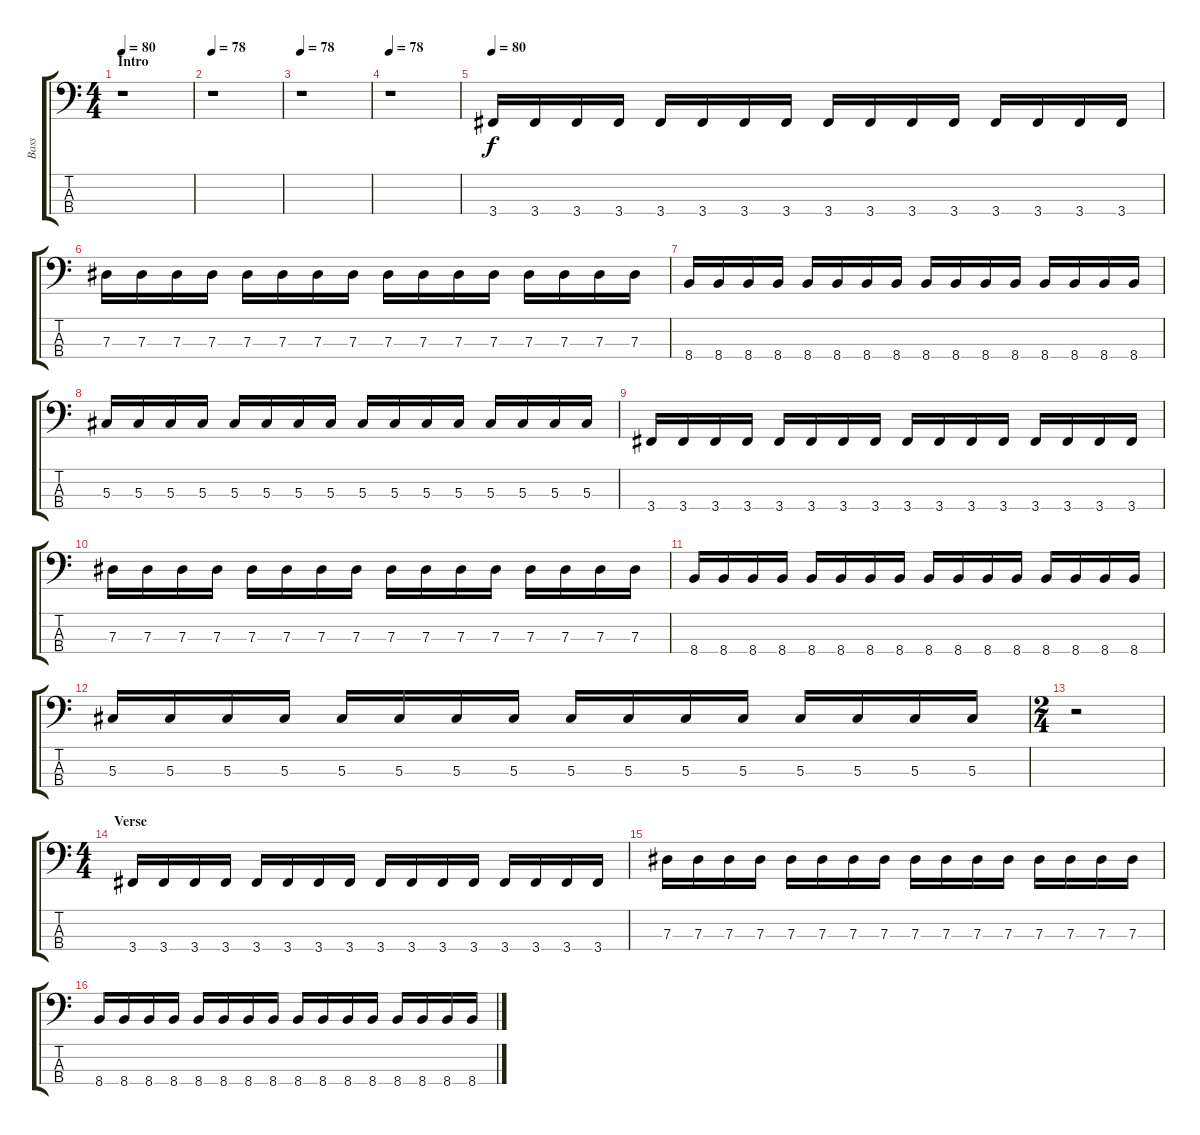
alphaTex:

\track ("Bass" "Bass") {instrument electricbasspick}
\staff {score tabs}
\tuning (Gb2 Db2 Ab1 Eb1) {hide}
\ts (4 4)
\section ("" "Intro")
\tempo 80
\tempo 78
\tempo 80
\clef f4
\ks c
r.1{dy f instrument electricbasspick} |
\tempo 78
r.1 |
\tempo 78
r.1 |
\tempo 78
r.1 |
\tempo 80
3.4.16 3.4.16 3.4.16 3.4.16 3.4.16 3.4.16 3.4.16 3.4.16 3.4.16 3.4.16 3.4.16 3.4.16 3.4.16 3.4.16 3.4.16 3.4.16 |
7.3.16 7.3.16 7.3.16 7.3.16 7.3.16 7.3.16 7.3.16 7.3.16 7.3.16 7.3.16 7.3.16 7.3.16 7.3.16 7.3.16 7.3.16 7.3.16 |
8.4.16 8.4.16 8.4.16 8.4.16 8.4.16 8.4.16 8.4.16 8.4.16 8.4.16 8.4.16 8.4.16 8.4.16 8.4.16 8.4.16 8.4.16 8.4.16 |
5.3.16 5.3.16 5.3.16 5.3.16 5.3.16 5.3.16 5.3.16 5.3.16 5.3.16 5.3.16 5.3.16 5.3.16 5.3.16 5.3.16 5.3.16 5.3.16 |
3.4.16 3.4.16 3.4.16 3.4.16 3.4.16 3.4.16 3.4.16 3.4.16 3.4.16 3.4.16 3.4.16 3.4.16 3.4.16 3.4.16 3.4.16 3.4.16 |
7.3.16 7.3.16 7.3.16 7.3.16 7.3.16 7.3.16 7.3.16 7.3.16 7.3.16 7.3.16 7.3.16 7.3.16 7.3.16 7.3.16 7.3.16 7.3.16 |
8.4.16 8.4.16 8.4.16 8.4.16 8.4.16 8.4.16 8.4.16 8.4.16 8.4.16 8.4.16 8.4.16 8.4.16 8.4.16 8.4.16 8.4.16 8.4.16 |
5.3.16 5.3.16 5.3.16 5.3.16 5.3.16 5.3.16 5.3.16 5.3.16 5.3.16 5.3.16 5.3.16 5.3.16 5.3.16 5.3.16 5.3.16 5.3.16 |
\ts (2 4)
r.2 |
\ts (4 4)
\section ("" "Verse")
3.4.16 3.4.16 3.4.16 3.4.16 3.4.16 3.4.16 3.4.16 3.4.16 3.4.16 3.4.16 3.4.16 3.4.16 3.4.16 3.4.16 3.4.16 3.4.16 |
7.3.16 7.3.16 7.3.16 7.3.16 7.3.16 7.3.16 7.3.16 7.3.16 7.3.16 7.3.16 7.3.16 7.3.16 7.3.16 7.3.16 7.3.16 7.3.16 |
8.4.16 8.4.16 8.4.16 8.4.16 8.4.16 8.4.16 8.4.16 8.4.16 8.4.16 8.4.16 8.4.16 8.4.16 8.4.16 8.4.16 8.4.16 8.4.16
